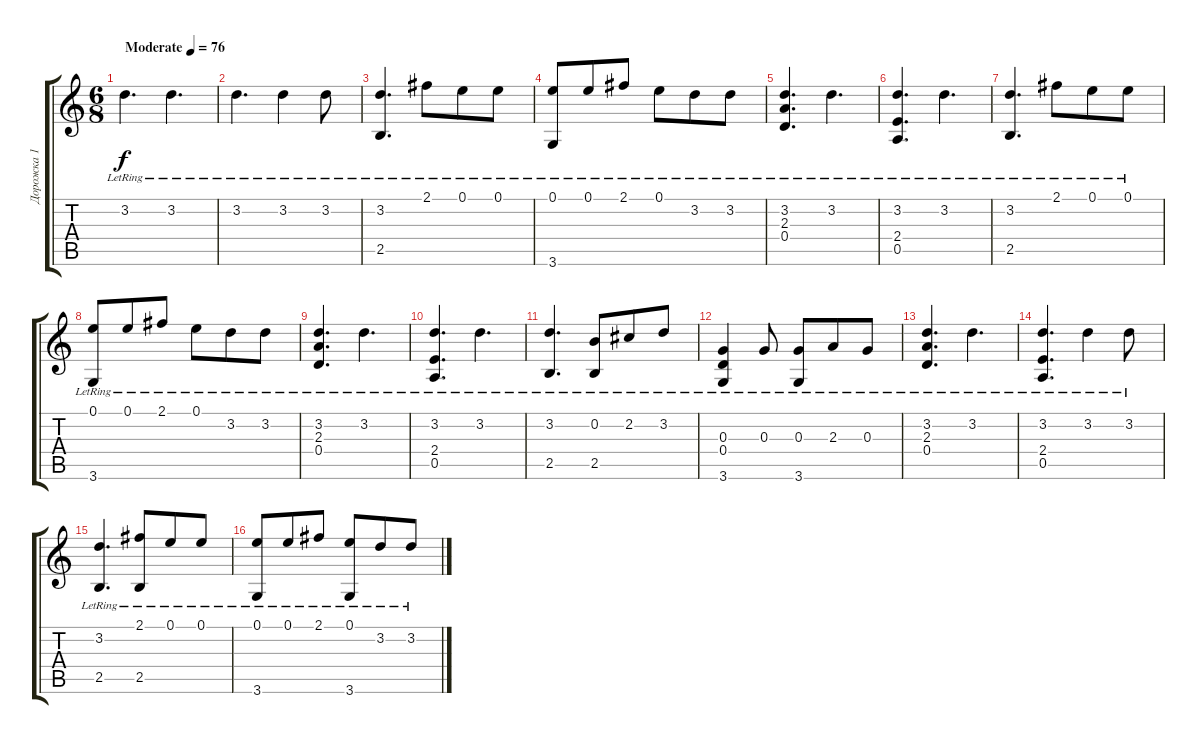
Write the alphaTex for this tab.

\track ("Дорожка 1" "Дорожка 1") {instrument acousticguitarsteel}
\staff {score tabs}
\tuning (E4 B3 G3 D3 A2 E2) {hide}
\ts (6 8)
\tempo (76 "Moderate")
\clef g2
\ks c
3.2{lr}.4{d dy f instrument acousticguitarsteel} 3.2{lr}.4{d} |
3.2{lr}.4{d} 3.2{lr}.4 3.2{lr}.8 |
(3.2{lr} 2.5{lr}).4{d} 2.1{lr}.8 0.1{lr}.8 0.1{lr}.8 |
(0.1{lr} 3.6{lr}).8 0.1{lr}.8 2.1{lr}.8 0.1{lr}.8 3.2{lr}.8 3.2{lr}.8 |
(3.2{lr} 2.3{lr} 0.4{lr}).4{d} 3.2{lr}.4{d} |
(3.2{lr} 2.4{lr} 0.5{lr}).4{d} 3.2{lr}.4{d} |
(3.2{lr} 2.5{lr}).4{d} 2.1{lr}.8 0.1{lr}.8 0.1{lr}.8 |
(0.1{lr} 3.6{lr}).8 0.1{lr}.8 2.1{lr}.8 0.1{lr}.8 3.2{lr}.8 3.2{lr}.8 |
(3.2{lr} 2.3{lr} 0.4{lr}).4{d} 3.2{lr}.4{d} |
(3.2{lr} 2.4{lr} 0.5{lr}).4{d} 3.2{lr}.4{d} |
(3.2{lr} 2.5{lr}).4{d} (0.2{lr} 2.5{lr}).8 2.2{lr}.8 3.2{lr}.8 |
(0.3{lr} 0.4{lr} 3.6{lr}).4 0.3{lr}.8 (0.3{lr} 3.6{lr}).8 2.3{lr}.8 0.3{lr}.8 |
(3.2{lr} 2.3{lr} 0.4{lr}).4{d} 3.2{lr}.4{d} |
(3.2{lr} 2.4{lr} 0.5{lr}).4{d} 3.2{lr}.4 3.2{lr}.8 |
(3.2{lr} 2.5{lr}).4{d} (2.1{lr} 2.5{lr}).8 0.1{lr}.8 0.1{lr}.8 |
(0.1{lr} 3.6{lr}).8 0.1{lr}.8 2.1{lr}.8 (0.1{lr} 3.6{lr}).8 3.2{lr}.8 3.2{lr}.8
